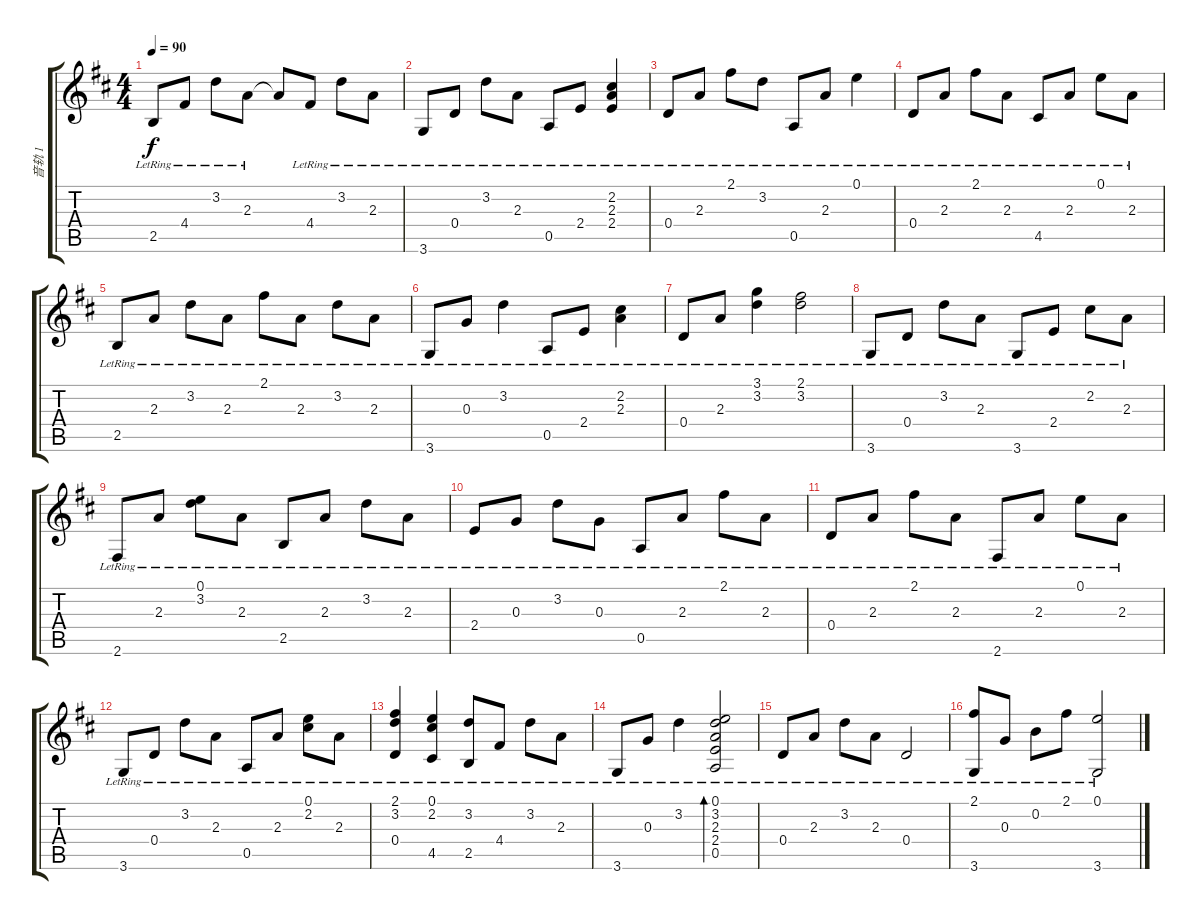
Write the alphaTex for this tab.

\track ("音轨 1" "音轨 1") {instrument acousticguitarsteel}
\staff {score tabs}
\tuning (E4 B3 G3 D3 A2 E2) {hide}
\ts (4 4)
\tempo 90
\clef g2
\ks d
2.5{lr}.8{dy f} 4.4{lr}.8 3.2{lr}.8 2.3{lr}.8 2.3{t}.8 4.4{lr}.8 3.2{lr}.8 2.3{lr}.8 |
3.6{lr}.8 0.4{lr}.8 3.2{lr}.8 2.3{lr}.8 0.5{lr}.8 2.4{lr}.8 (2.2{lr} 2.3{lr} 2.4{lr}).4 |
0.4{lr}.8 2.3{lr}.8 2.1{lr}.8 3.2{lr}.8 0.5{lr}.8 2.3{lr}.8 0.1{lr}.4 |
0.4{lr}.8 2.3{lr}.8 2.1{lr}.8 2.3{lr}.8 4.5{lr}.8 2.3{lr}.8 0.1{lr}.8 2.3{lr}.8 |
2.5{lr}.8 2.3{lr}.8 3.2{lr}.8 2.3{lr}.8 2.1{lr}.8 2.3{lr}.8 3.2{lr}.8 2.3{lr}.8 |
3.6{lr}.8 0.3{lr}.8 3.2{lr}.4 0.5{lr}.8 2.4{lr}.8 (2.2{lr} 2.3{lr}).4 |
0.4{lr}.8 2.3{lr}.8 (3.1{lr} 3.2{lr}).4 (2.1{lr} 3.2{lr}).2 |
3.6{lr}.8 0.4{lr}.8 3.2{lr}.8 2.3{lr}.8 3.6{lr}.8 2.4{lr}.8 2.2{lr}.8 2.3{lr}.8 |
2.6{lr}.8 2.3{lr}.8 (0.1{lr} 3.2{lr}).8 2.3{lr}.8 2.5{lr}.8 2.3{lr}.8 3.2{lr}.8 2.3{lr}.8 |
2.4{lr}.8 0.3{lr}.8 3.2{lr}.8 0.3{lr}.8 0.5{lr}.8 2.3{lr}.8 2.1{lr}.8 2.3{lr}.8 |
0.4{lr}.8 2.3{lr}.8 2.1{lr}.8 2.3{lr}.8 2.6{lr}.8 2.3{lr}.8 0.1{lr}.8 2.3{lr}.8 |
3.6{lr}.8 0.4{lr}.8 3.2{lr}.8 2.3{lr}.8 0.5{lr}.8 2.3{lr}.8 (0.1{lr} 2.2{lr}).8 2.3{lr}.8 |
(2.1{lr} 3.2{lr} 0.4{lr}).4 (0.1{lr} 2.2{lr} 4.5{lr}).4 (3.2{lr} 2.5{lr}).8 4.4{lr}.8 3.2{lr}.8 2.3{lr}.8 |
3.6{lr}.8 0.3{lr}.8 3.2{lr}.4 (0.1{lr} 3.2{lr} 2.3{lr} 2.4{lr} 0.5{lr}).2{bd 240} |
0.4{lr}.8 2.3{lr}.8 3.2{lr}.8 2.3{lr}.8 0.4{lr}.2 |
(2.1{lr} 3.6{lr}).8 0.3{lr}.8 0.2{lr}.8 2.1{lr}.8 (0.1{lr} 3.6{lr}).2
